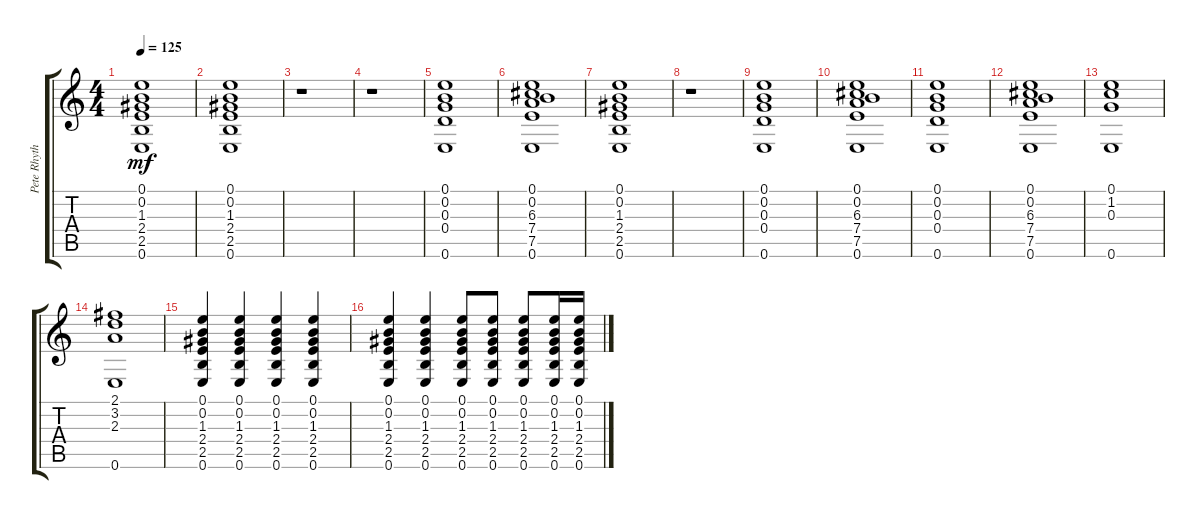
\track ("Pete Rhythm" "Pete Rhyth") {instrument acousticguitarsteel}
\staff {score tabs}
\tuning (E4 B3 G3 D3 A2 E2) {hide}
\ts (4 4)
\tempo 125
\clef g2
\ks c
(0.1 0.2 1.3 2.4 2.5 0.6).1{dy mf} |
(0.1 0.2 1.3 2.4 2.5 0.6).1 |
r.1 |
r.1 |
(0.1 0.2 0.3 0.4 0.6).1 |
(0.1 0.2 6.3 7.4 7.5 0.6).1 |
(0.1 0.2 1.3 2.4 2.5 0.6).1 |
r.1 |
(0.1 0.2 0.3 0.4 0.6).1 |
(0.1 0.2 6.3 7.4 7.5 0.6).1 |
(0.1 0.2 0.3 0.4 0.6).1 |
(0.1 0.2 6.3 7.4 7.5 0.6).1 |
(0.1 1.2 0.3 0.6).1 |
(2.1 3.2 2.3 0.6).1 |
(0.1 0.2 1.3 2.4 2.5 0.6).4 (0.1 0.2 1.3 2.4 2.5 0.6).4 (0.1 0.2 1.3 2.4 2.5 0.6).4 (0.1 0.2 1.3 2.4 2.5 0.6).4 |
(0.1 0.2 1.3 2.4 2.5 0.6).4 (0.1 0.2 1.3 2.4 2.5 0.6).4 (0.1 0.2 1.3 2.4 2.5 0.6).8 (0.1 0.2 1.3 2.4 2.5 0.6).8 (0.1 0.2 1.3 2.4 2.5 0.6).8 (0.1 0.2 1.3 2.4 2.5 0.6).16 (0.1 0.2 1.3 2.4 2.5 0.6).16
